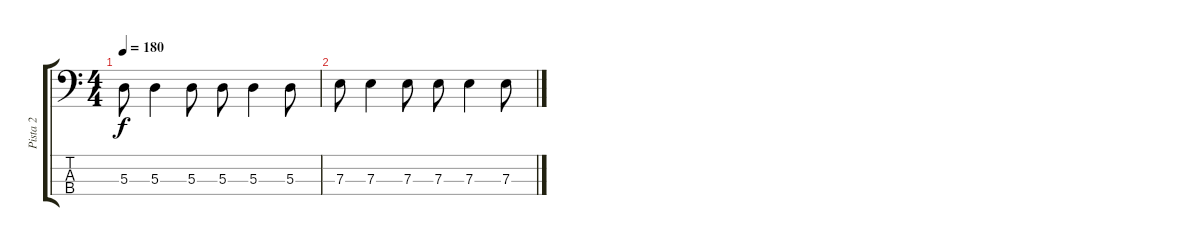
\track ("Pista 2" "Pista 2") {instrument electricbassfinger}
\staff {score tabs}
\tuning (G2 D2 A1 E1) {hide}
\ts (4 4)
\tempo 180
\clef f4
\ks c
5.3.8{dy f} 5.3.4 5.3.8 5.3.8 5.3.4 5.3.8 |
7.3.8 7.3.4 7.3.8 7.3.8 7.3.4 7.3.8
